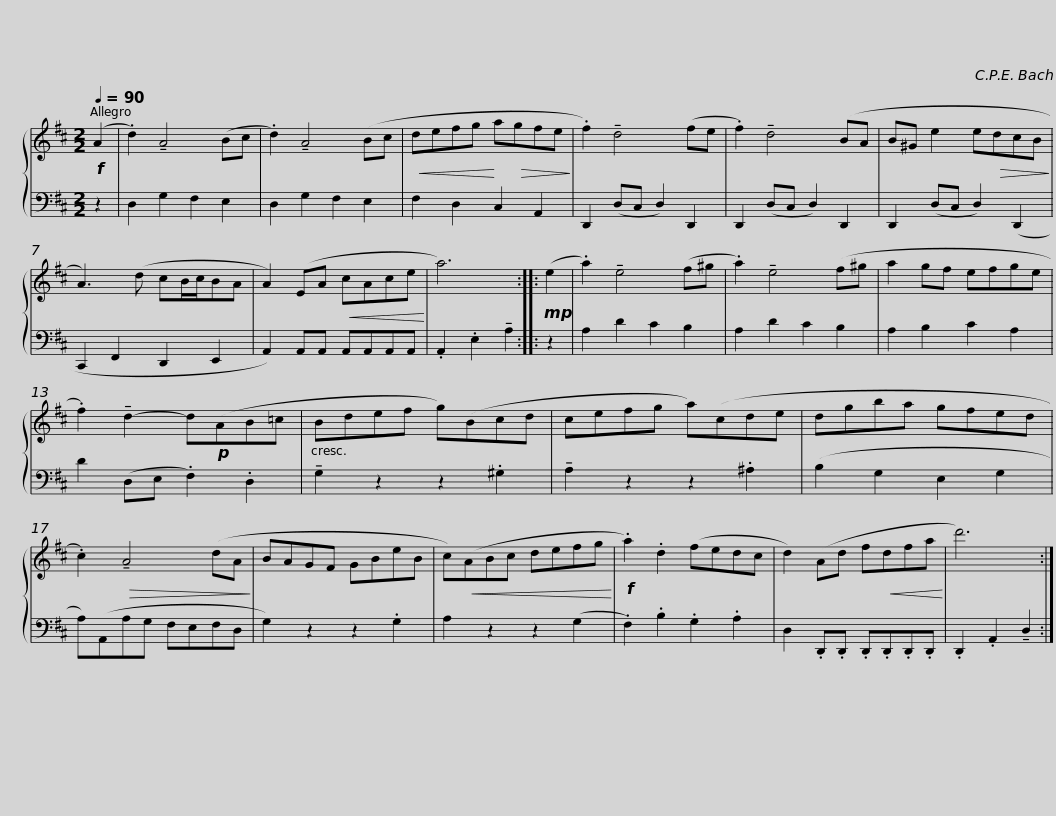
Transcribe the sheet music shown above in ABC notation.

X:1
%%score { 1 | 2 }
L:1/8
Q:1/4=90
M:2/2
I:linebreak $
K:D
V:1 treble
V:2 bass
V:1
!f! (A2 | .d2) !tenuto!A4 (Bc | .d2) !tenuto!A4 (Bc |!<(! defg!<)! a!>(!gfe!>)! |$ .f2) !tenuto!d4 (fe | %5
 .f2) !tenuto!d4 (BA | B^G e2 e!>(!dcB!>)! |$ A3) (d cB/c/BA | A2) (EA!<(! cAce!<)! | a6) ::$ %10
!mp! (e2 | .a2) !tenuto!e4 (f^g | .a2) !tenuto!e4 (f^g | a2 gf efge |$ .f2) !tenuto!d2- d!p!(AB=c | %15
 Bdef g)(Bcd | cefg a)(cde |$ dgba gfed | .c2)!>(! !tenuto!A4 (dA!>)! | BAGF GBeB |$ %20
 c)!<(!(ABc defg!<)! |!f! .a2) .d2 (fedc | d2) (Ad f!<(!dfa!<)! | d'6) :| %24
V:2
 z2 | D,2 G,2 F,2 E,2 | D,2 G,2 F,2 E,2 | F,2 D,2 C,2 A,,2 |$ D,,2 (D,C, D,2) D,,2 | %5
 D,,2 (D,C, D,2) D,,2 | D,,2 (D,C, D,2) (D,,2 |$ C,,2 F,,2 D,,2 E,,2 | A,,2) A,,A,, A,,A,,A,,A,, | .A,,2 .E,2 !tenuto!A,2 ::$ %10
 z2 | A,2 D2 C2 B,2 | A,2 D2 C2 B,2 | A,2 B,2 C2 A,2 |$ D2 (D,E, .F,2) .D,2 | %15
 !tenuto!G,2 z2 z2 .^G,2 | !tenuto!A,2 z2 z2 .^A,2 |$ (B,2 G,2 E,2 G,2 | A,)(A,,A,G, F,E,F,D, | G,2) z2 z2 .G,2 |$ %20
 A,2 z2 z2 (G,2 | .F,2) .B,2 .G,2 .A,2 | D,2 .D,,.D,, .D,,.D,,.D,,.D,, | .D,,2 .A,,2 !tenuto!D,2 :| %24
